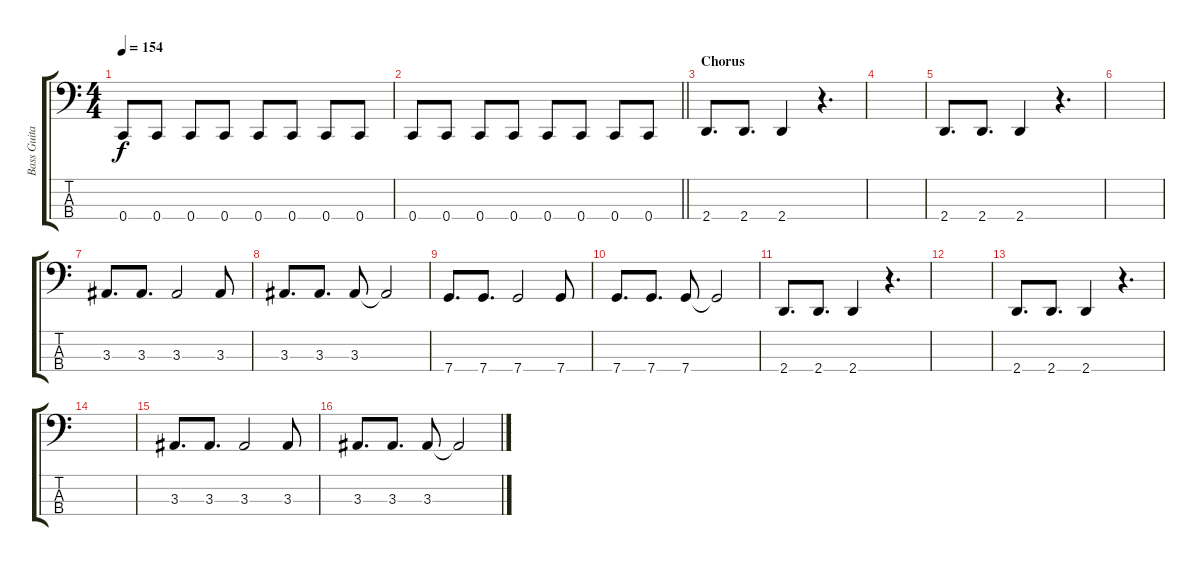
\track ("Bass Guitar (Marc McKnight)" "Bass Guita") {instrument electricbasspick}
\staff {score tabs}
\tuning (F2 C2 G1 C1) {hide}
\ts (4 4)
\tempo 154
\clef f4
\ks c
0.4.8{dy f} 0.4.8 0.4.8 0.4.8 0.4.8 0.4.8 0.4.8 0.4.8 |
\barLineRight lightlight
0.4.8 0.4.8 0.4.8 0.4.8 0.4.8 0.4.8 0.4.8 0.4.8 |
\section ("" "Chorus")
2.4.8{d} 2.4.8{d} 2.4.4 r.4{d} |
|
2.4.8{d} 2.4.8{d} 2.4.4 r.4{d} |
|
3.3.8{d} 3.3.8{d} 3.3.2 3.3.8 |
3.3.8{d} 3.3.8{d} 3.3.8 3.3{t}.2 |
7.4.8{d} 7.4.8{d} 7.4.2 7.4.8 |
7.4.8{d} 7.4.8{d} 7.4.8 7.4{t}.2 |
2.4.8{d} 2.4.8{d} 2.4.4 r.4{d} |
|
2.4.8{d} 2.4.8{d} 2.4.4 r.4{d} |
|
3.3.8{d} 3.3.8{d} 3.3.2 3.3.8 |
3.3.8{d} 3.3.8{d} 3.3.8 3.3{t}.2
